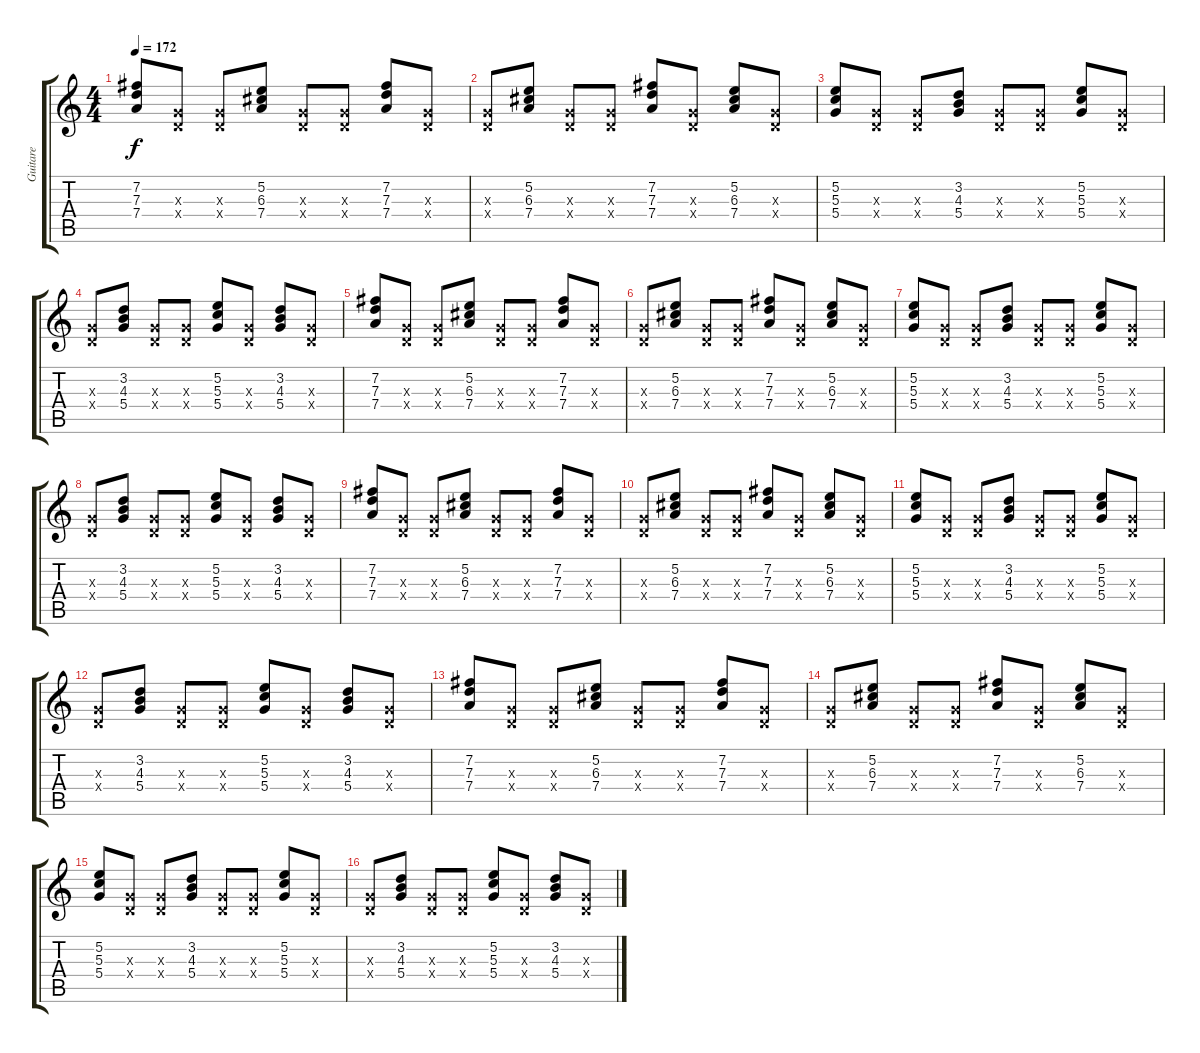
\track ("Guitare" "Guitare") {instrument electricguitarmuted}
\staff {score tabs}
\tuning (E4 B3 G3 D3 A2 E2) {hide}
\ts (4 4)
\tempo 172
\clef g2
\ks c
(7.2 7.3 7.4).8{dy f} (0.3{x} 0.4{x}).8 (0.3{x} 0.4{x}).8 (5.2 6.3 7.4).8 (0.3{x} 0.4{x}).8 (0.3{x} 0.4{x}).8 (7.2 7.3 7.4).8 (0.3{x} 0.4{x}).8 |
(0.3{x} 0.4{x}).8 (5.2 6.3 7.4).8 (0.3{x} 0.4{x}).8 (0.3{x} 0.4{x}).8 (7.2 7.3 7.4).8 (0.3{x} 0.4{x}).8 (5.2 6.3 7.4).8 (0.3{x} 0.4{x}).8 |
(5.2 5.3 5.4).8 (0.3{x} 0.4{x}).8 (0.3{x} 0.4{x}).8 (3.2 4.3 5.4).8 (0.3{x} 0.4{x}).8 (0.3{x} 0.4{x}).8 (5.2 5.3 5.4).8 (0.3{x} 0.4{x}).8 |
(0.3{x} 0.4{x}).8 (3.2 4.3 5.4).8 (0.3{x} 0.4{x}).8 (0.3{x} 0.4{x}).8 (5.2 5.3 5.4).8 (0.3{x} 0.4{x}).8 (3.2 4.3 5.4).8 (0.3{x} 0.4{x}).8 |
(7.2 7.3 7.4).8 (0.3{x} 0.4{x}).8 (0.3{x} 0.4{x}).8 (5.2 6.3 7.4).8 (0.3{x} 0.4{x}).8 (0.3{x} 0.4{x}).8 (7.2 7.3 7.4).8 (0.3{x} 0.4{x}).8 |
(0.3{x} 0.4{x}).8 (5.2 6.3 7.4).8 (0.3{x} 0.4{x}).8 (0.3{x} 0.4{x}).8 (7.2 7.3 7.4).8 (0.3{x} 0.4{x}).8 (5.2 6.3 7.4).8 (0.3{x} 0.4{x}).8 |
(5.2 5.3 5.4).8 (0.3{x} 0.4{x}).8 (0.3{x} 0.4{x}).8 (3.2 4.3 5.4).8 (0.3{x} 0.4{x}).8 (0.3{x} 0.4{x}).8 (5.2 5.3 5.4).8 (0.3{x} 0.4{x}).8 |
(0.3{x} 0.4{x}).8 (3.2 4.3 5.4).8 (0.3{x} 0.4{x}).8 (0.3{x} 0.4{x}).8 (5.2 5.3 5.4).8 (0.3{x} 0.4{x}).8 (3.2 4.3 5.4).8 (0.3{x} 0.4{x}).8 |
(7.2 7.3 7.4).8 (0.3{x} 0.4{x}).8 (0.3{x} 0.4{x}).8 (5.2 6.3 7.4).8 (0.3{x} 0.4{x}).8 (0.3{x} 0.4{x}).8 (7.2 7.3 7.4).8 (0.3{x} 0.4{x}).8 |
(0.3{x} 0.4{x}).8 (5.2 6.3 7.4).8 (0.3{x} 0.4{x}).8 (0.3{x} 0.4{x}).8 (7.2 7.3 7.4).8 (0.3{x} 0.4{x}).8 (5.2 6.3 7.4).8 (0.3{x} 0.4{x}).8 |
(5.2 5.3 5.4).8 (0.3{x} 0.4{x}).8 (0.3{x} 0.4{x}).8 (3.2 4.3 5.4).8 (0.3{x} 0.4{x}).8 (0.3{x} 0.4{x}).8 (5.2 5.3 5.4).8 (0.3{x} 0.4{x}).8 |
(0.3{x} 0.4{x}).8 (3.2 4.3 5.4).8 (0.3{x} 0.4{x}).8 (0.3{x} 0.4{x}).8 (5.2 5.3 5.4).8 (0.3{x} 0.4{x}).8 (3.2 4.3 5.4).8 (0.3{x} 0.4{x}).8 |
(7.2 7.3 7.4).8 (0.3{x} 0.4{x}).8 (0.3{x} 0.4{x}).8 (5.2 6.3 7.4).8 (0.3{x} 0.4{x}).8 (0.3{x} 0.4{x}).8 (7.2 7.3 7.4).8 (0.3{x} 0.4{x}).8 |
(0.3{x} 0.4{x}).8 (5.2 6.3 7.4).8 (0.3{x} 0.4{x}).8 (0.3{x} 0.4{x}).8 (7.2 7.3 7.4).8 (0.3{x} 0.4{x}).8 (5.2 6.3 7.4).8 (0.3{x} 0.4{x}).8 |
(5.2 5.3 5.4).8 (0.3{x} 0.4{x}).8 (0.3{x} 0.4{x}).8 (3.2 4.3 5.4).8 (0.3{x} 0.4{x}).8 (0.3{x} 0.4{x}).8 (5.2 5.3 5.4).8 (0.3{x} 0.4{x}).8 |
(0.3{x} 0.4{x}).8 (3.2 4.3 5.4).8 (0.3{x} 0.4{x}).8 (0.3{x} 0.4{x}).8 (5.2 5.3 5.4).8 (0.3{x} 0.4{x}).8 (3.2 4.3 5.4).8 (0.3{x} 0.4{x}).8
